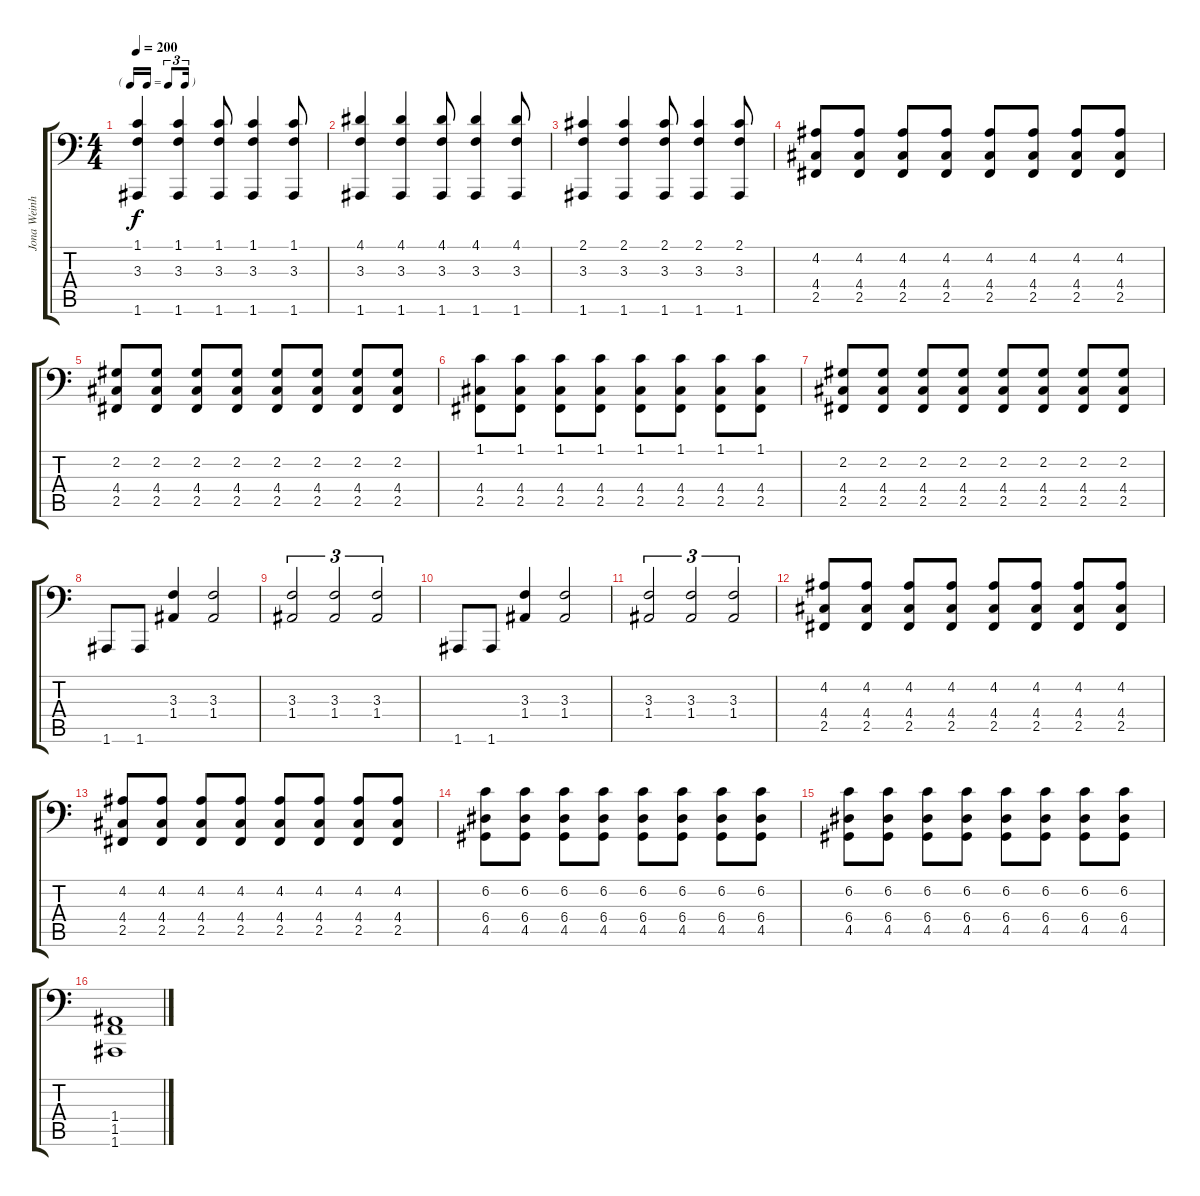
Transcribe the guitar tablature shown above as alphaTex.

\track ("Jona Weinhofen " "Jona Weinh") {instrument overdrivenguitar}
\staff {score tabs}
\tuning (B2 Gb2 D2 A1 E1 A0) {hide}
\ts (4 4)
\tf triplet16th
\tempo 200
\clef f4
\ks c
(1.1 3.3 1.6).4{dy f} (1.1 3.3 1.6).4 (1.1 3.3 1.6).8 (1.1 3.3 1.6).4 (1.1 3.3 1.6).8 |
(4.1 3.3 1.6).4 (4.1 3.3 1.6).4 (4.1 3.3 1.6).8 (4.1 3.3 1.6).4 (4.1 3.3 1.6).8 |
(2.1 3.3 1.6).4 (2.1 3.3 1.6).4 (2.1 3.3 1.6).8 (2.1 3.3 1.6).4 (2.1 3.3 1.6).8 |
(4.2 4.4 2.5).8 (4.2 4.4 2.5).8 (4.2 4.4 2.5).8 (4.2 4.4 2.5).8 (4.2 4.4 2.5).8 (4.2 4.4 2.5).8 (4.2 4.4 2.5).8 (4.2 4.4 2.5).8 |
(2.2 4.4 2.5).8 (2.2 4.4 2.5).8 (2.2 4.4 2.5).8 (2.2 4.4 2.5).8 (2.2 4.4 2.5).8 (2.2 4.4 2.5).8 (2.2 4.4 2.5).8 (2.2 4.4 2.5).8 |
(1.1 4.4 2.5).8 (1.1 4.4 2.5).8 (1.1 4.4 2.5).8 (1.1 4.4 2.5).8 (1.1 4.4 2.5).8 (1.1 4.4 2.5).8 (1.1 4.4 2.5).8 (1.1 4.4 2.5).8 |
(2.2 4.4 2.5).8 (2.2 4.4 2.5).8 (2.2 4.4 2.5).8 (2.2 4.4 2.5).8 (2.2 4.4 2.5).8 (2.2 4.4 2.5).8 (2.2 4.4 2.5).8 (2.2 4.4 2.5).8 |
1.6.8 1.6.8 (3.3 1.4).4 (3.3 1.4).2 |
(3.3 1.4).2{tu (3 2)} (3.3 1.4).2{tu (3 2)} (3.3 1.4).2{tu (3 2)} |
1.6.8 1.6.8 (3.3 1.4).4 (3.3 1.4).2 |
(3.3 1.4).2{tu (3 2)} (3.3 1.4).2{tu (3 2)} (3.3 1.4).2{tu (3 2)} |
(4.2 4.4 2.5).8 (4.2 4.4 2.5).8 (4.2 4.4 2.5).8 (4.2 4.4 2.5).8 (4.2 4.4 2.5).8 (4.2 4.4 2.5).8 (4.2 4.4 2.5).8 (4.2 4.4 2.5).8 |
(4.2 4.4 2.5).8 (4.2 4.4 2.5).8 (4.2 4.4 2.5).8 (4.2 4.4 2.5).8 (4.2 4.4 2.5).8 (4.2 4.4 2.5).8 (4.2 4.4 2.5).8 (4.2 4.4 2.5).8 |
(6.2 6.4 4.5).8 (6.2 6.4 4.5).8 (6.2 6.4 4.5).8 (6.2 6.4 4.5).8 (6.2 6.4 4.5).8 (6.2 6.4 4.5).8 (6.2 6.4 4.5).8 (6.2 6.4 4.5).8 |
(6.2 6.4 4.5).8 (6.2 6.4 4.5).8 (6.2 6.4 4.5).8 (6.2 6.4 4.5).8 (6.2 6.4 4.5).8 (6.2 6.4 4.5).8 (6.2 6.4 4.5).8 (6.2 6.4 4.5).8 |
(1.4 1.5 1.6).1
